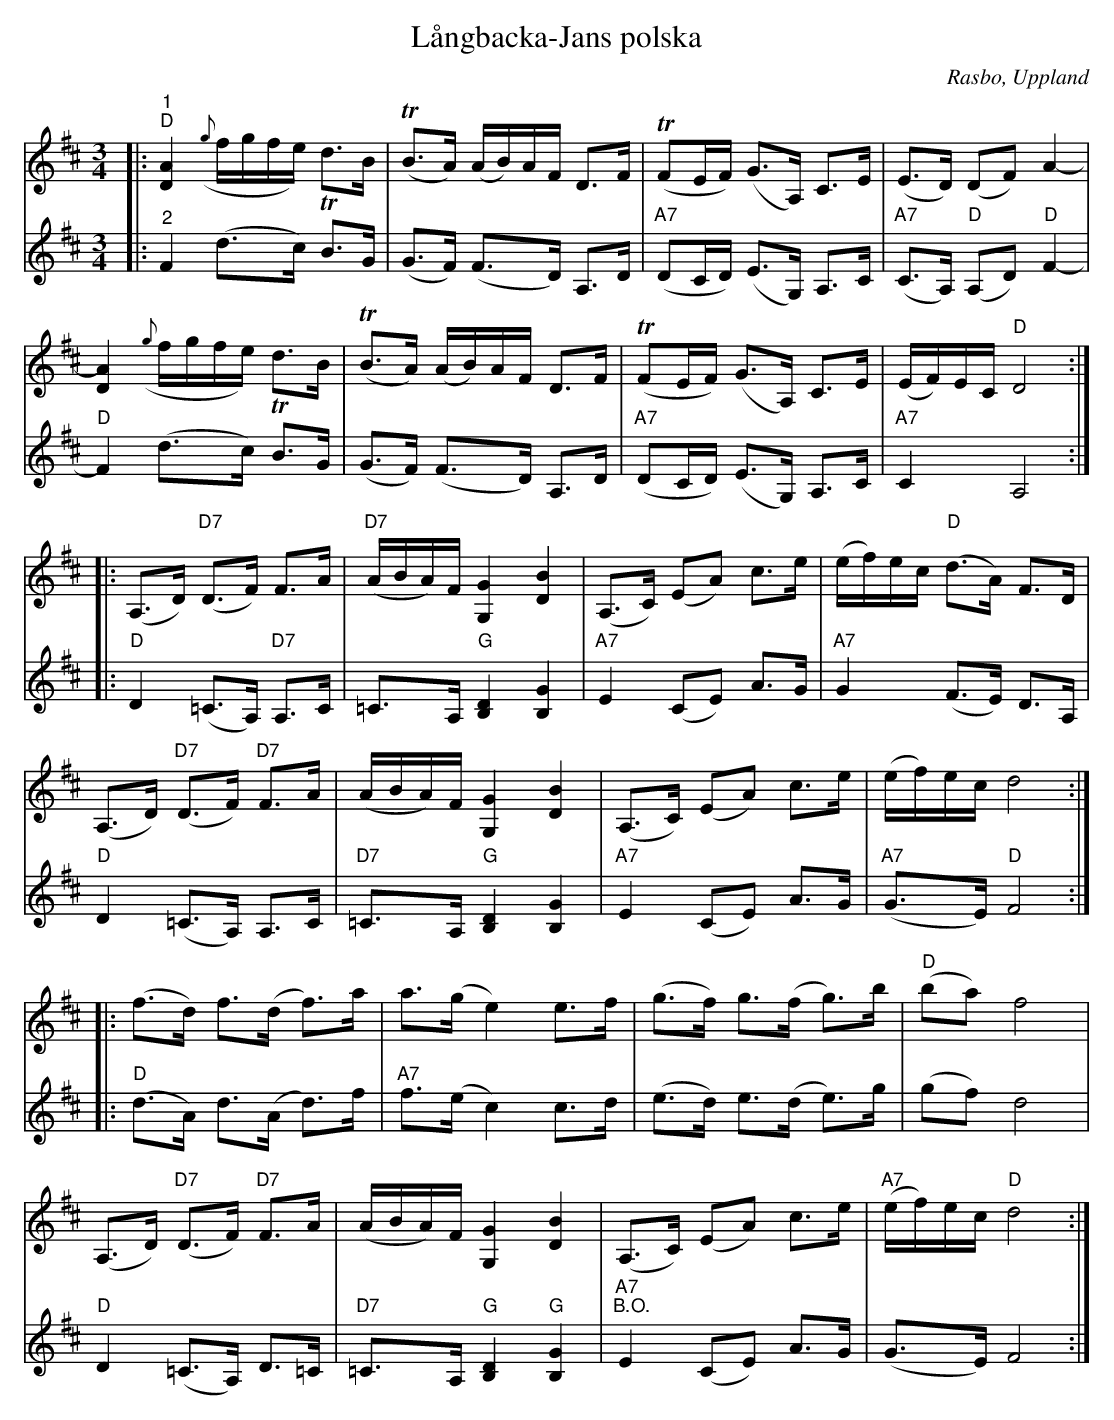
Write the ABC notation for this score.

X:1
T:Långbacka-Jans polska
O:Rasbo, Uppland
L:1/8
M:3/4
K:D
V:1
|:"^1""D" [DA]2({g} f/g/f/e/) d>B |T (B>A) (A/B/)A/F/ D>F |T (FE/F/) (G>A,) C>E | (E>D) (DF) A2- |
[DA]2({g} f/g/f/e/) d>B |T (B>A) (A/B/)A/F/ D>F |T (FE/F/) (G>A,) C>E | (E/F/)E/C/"D" D4 ::
(A,>D)"D7" (D>F) F>A |"D7" (A/B/A/)F/ [G,G]2 [DB]2 | (A,>C) (EA) c>e | (e/f/)e/c/"D" (d>A) F>D |
(A,>D)"D7" (D>F)"D7" F>A | (A/B/A/)F/ [G,G]2 [DB]2 | (A,>C) (EA) c>e | (e/f/)e/c/ d4 ::
(f>d) f>(d f>)a | a>(g e2) e>f | (g>f) g>(f g>)b | "D" (ba) f4 |
(A,>D)"D7" (D>F)"D7" F>A | (A/B/A/)F/ [G,G]2 [DB]2 | (A,>C) (EA) c>e | "A7" (e/f/)e/c/"D" d4 :|
V:2
|:"^2" F2 (d>c)T B>G | (G>F) (F>D) A,>D |"A7" (DC/D/) (E>G,) A,>C |
"A7" (C>A,)"D" (A,D)"D" F2- |"D" F2 (d>c)T B>G | (G>F) (F>D) A,>D |
"A7" (DC/D/) (E>G,) A,>C |"A7" C2 A,4 ::"D" D2 (=C>A,)"D7" A,>C | =C>A,"G" [B,D]2 [B,G]2 |
"A7" E2 (CE) A>G |"A7" G2 (F>E) D>A, |"D" D2 (=C>A,) A,>C |"D7" =C>A,"G" [B,D]2 [B,G]2 |
"A7" E2 (CE) A>G |"A7" (G>E)"D" F4 ::"D" (d>A) d>(A d>)f |"A7" f>(e c2) c>d |
(e>d) e>(d e>)g | (gf) d4 |"D" D2 (=C>A,) D>=C |"D7" =C>A,"G" [B,D]2"G" [B,G]2 | "A7" "^B.O." E2 (CE) A>G | (G>E) F4 :|
